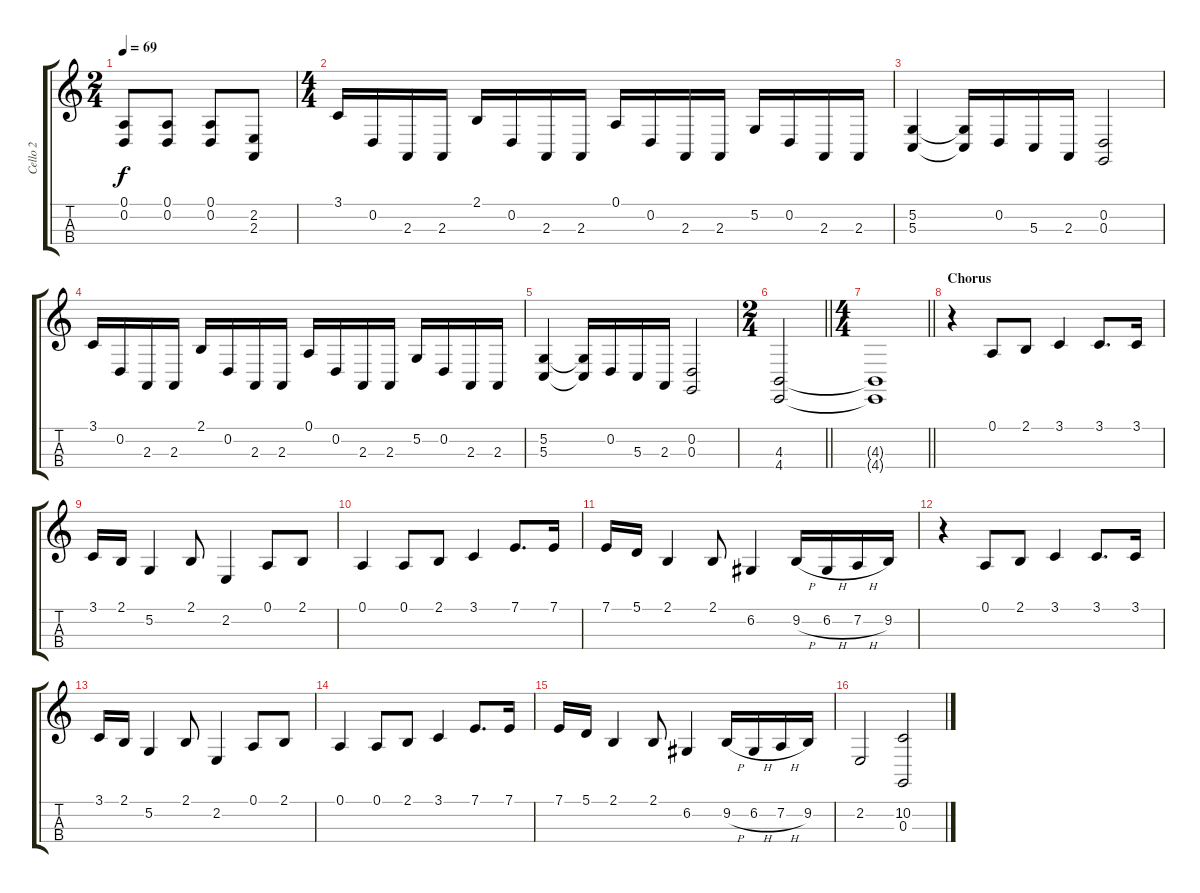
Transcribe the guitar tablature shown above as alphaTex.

\track ("Cello 2" "Cello 2") {instrument cello}
\staff {score tabs}
\tuning (A3 D3 G2 C2) {hide}
\ts (2 4)
\tempo 69
\clef g2
\ks c
(0.1 0.2).8{dy f} (0.1 0.2).8 (0.1 0.2).8 (2.2 2.3).8 |
\ts (4 4)
3.1.16 0.2.16 2.3.16 2.3.16 2.1.16 0.2.16 2.3.16 2.3.16 0.1.16 0.2.16 2.3.16 2.3.16 5.2.16 0.2.16 2.3.16 2.3.16 |
(5.2 5.3).4 (5.2{t} 5.3{t}).16 0.2.16 5.3.16 2.3.16 (0.2 0.3).2 |
3.1.16 0.2.16 2.3.16 2.3.16 2.1.16 0.2.16 2.3.16 2.3.16 0.1.16 0.2.16 2.3.16 2.3.16 5.2.16 0.2.16 2.3.16 2.3.16 |
(5.2 5.3).4 (5.2{t} 5.3{t}).16 0.2.16 5.3.16 2.3.16 (0.2 0.3).2 |
\ts (2 4)
\barLineRight lightlight
(4.3 4.4).2 |
\ts (4 4)
\barLineRight lightlight
(4.3{t} 4.4{t}).1 |
\section ("" "Chorus")
r.4 0.1.8 2.1.8 3.1.4 3.1.8{d} 3.1.16 |
3.1.16 2.1.16 5.2.4 2.1.8 2.2.4 0.1.8 2.1.8 |
0.1.4 0.1.8 2.1.8 3.1.4 7.1.8{d} 7.1.16 |
7.1.16 5.1.16 2.1.4 2.1.8 6.2.4 9.2{h}.16 6.2{h}.16 7.2{h}.16 9.2.16 |
r.4 0.1.8 2.1.8 3.1.4 3.1.8{d} 3.1.16 |
3.1.16 2.1.16 5.2.4 2.1.8 2.2.4 0.1.8 2.1.8 |
0.1.4 0.1.8 2.1.8 3.1.4 7.1.8{d} 7.1.16 |
7.1.16 5.1.16 2.1.4 2.1.8 6.2.4 9.2{h}.16 6.2{h}.16 7.2{h}.16 9.2.16 |
2.2.2 (10.2 0.3).2
